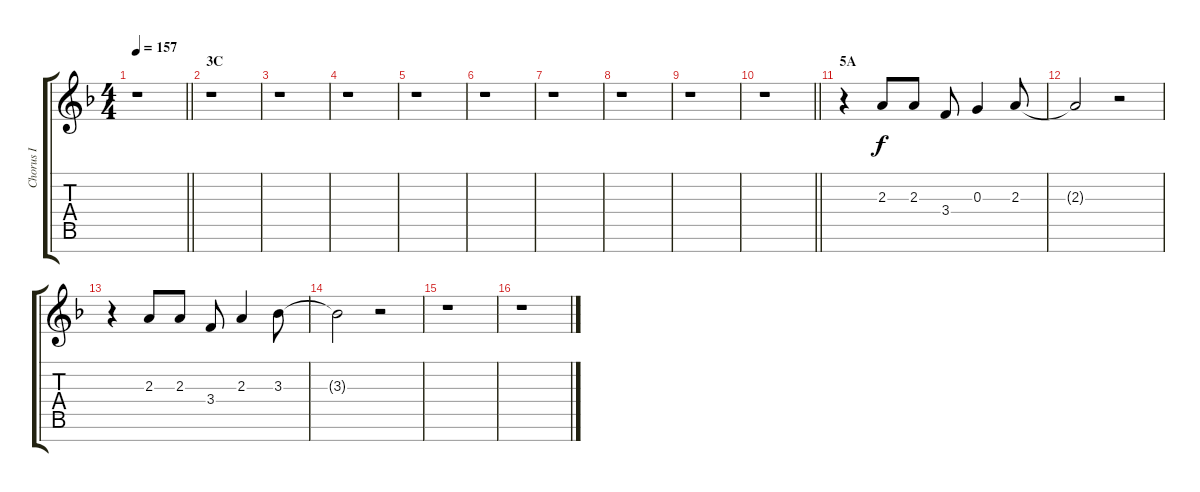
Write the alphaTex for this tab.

\track ("Chorus I" "Chorus I") {instrument voiceoohs}
\staff {score tabs}
\tuning (E5 B4 G4 D4 A3 E3 B2) {hide}
\ts (4 4)
\tempo 157
\clef g2
\barLineRight lightlight
\ks f
r.1{dy f} |
\section ("" "3C")
r.1 |
r.1 |
r.1 |
r.1 |
r.1 |
r.1 |
r.1 |
r.1 |
\barLineRight lightlight
r.1 |
\section ("" "5A")
r.4 2.3.8 2.3.8 3.4.8 0.3.4 2.3.8 |
2.3{t}.2 r.2 |
r.4 2.3.8 2.3.8 3.4.8 2.3.4 3.3.8 |
3.3{t}.2 r.2 |
r.1 |
r.1
